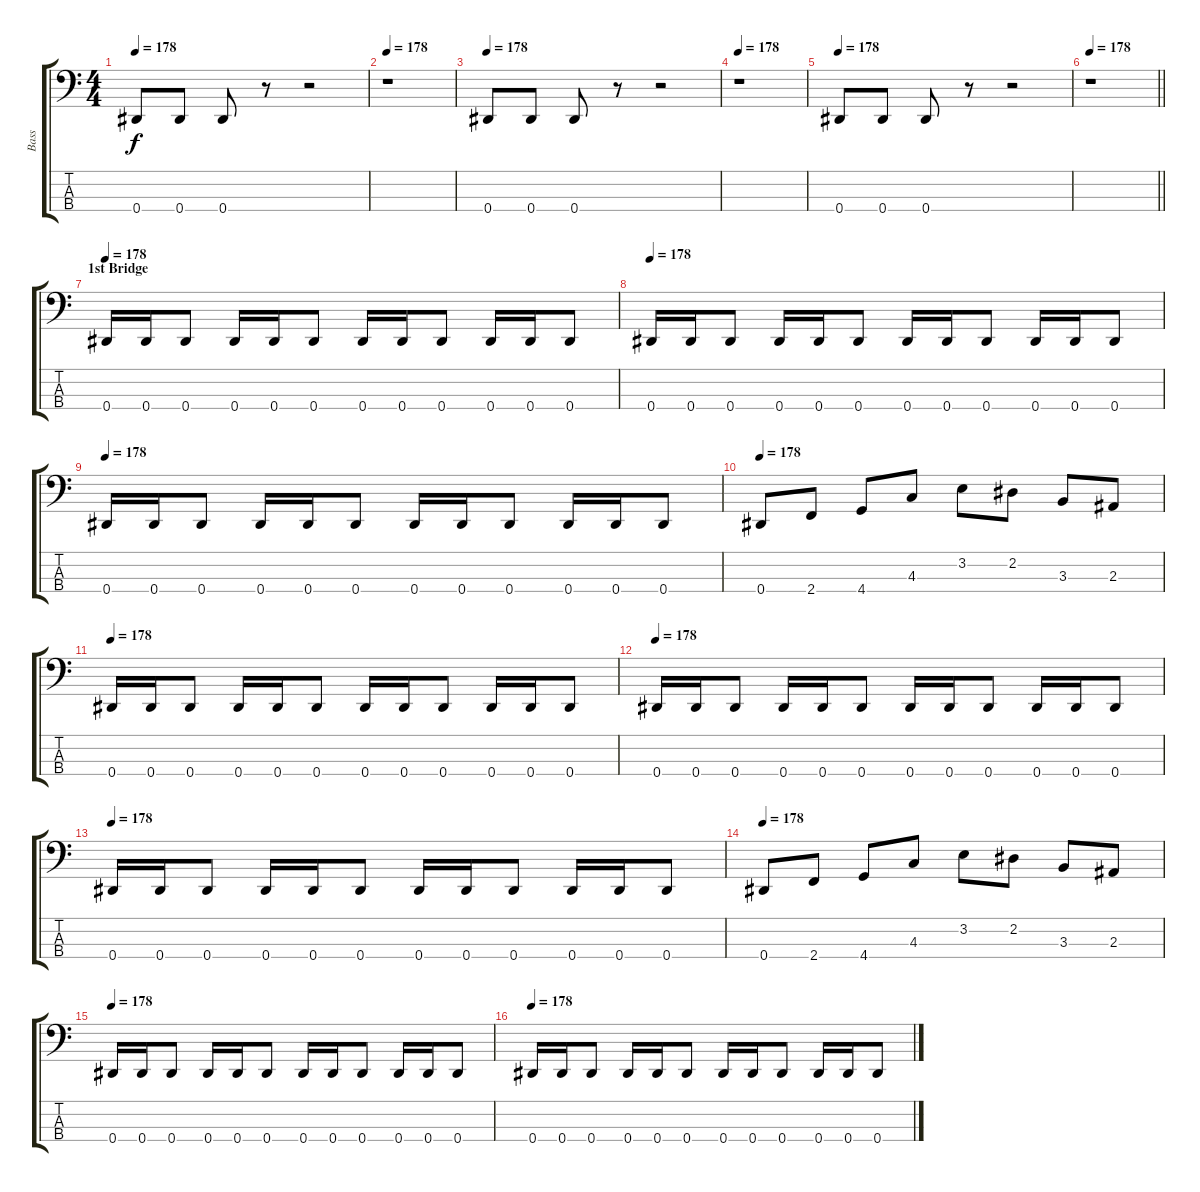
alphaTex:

\track ("Bass" "Bass") {instrument electricbasspick}
\staff {score tabs}
\tuning (Gb2 Db2 Ab1 Eb1) {hide}
\ts (4 4)
\tempo 178
\clef f4
\ks c
0.4.8{dy f} 0.4.8 0.4.8 r.8 r.2 |
\tempo 178
r.1 |
\tempo 178
0.4.8 0.4.8 0.4.8 r.8 r.2 |
\tempo 178
r.1 |
\tempo 178
0.4.8 0.4.8 0.4.8 r.8 r.2 |
\tempo 178
\barLineRight lightlight
r.1 |
\section ("" "1st Bridge")
\tempo 178
0.4.16 0.4.16 0.4.8 0.4.16 0.4.16 0.4.8 0.4.16 0.4.16 0.4.8 0.4.16 0.4.16 0.4.8 |
\tempo 178
0.4.16 0.4.16 0.4.8 0.4.16 0.4.16 0.4.8 0.4.16 0.4.16 0.4.8 0.4.16 0.4.16 0.4.8 |
\tempo 178
0.4.16 0.4.16 0.4.8 0.4.16 0.4.16 0.4.8 0.4.16 0.4.16 0.4.8 0.4.16 0.4.16 0.4.8 |
\tempo 178
0.4.8 2.4.8 4.4.8 4.3.8 3.2.8 2.2.8 3.3.8 2.3.8 |
\tempo 178
0.4.16 0.4.16 0.4.8 0.4.16 0.4.16 0.4.8 0.4.16 0.4.16 0.4.8 0.4.16 0.4.16 0.4.8 |
\tempo 178
0.4.16 0.4.16 0.4.8 0.4.16 0.4.16 0.4.8 0.4.16 0.4.16 0.4.8 0.4.16 0.4.16 0.4.8 |
\tempo 178
0.4.16 0.4.16 0.4.8 0.4.16 0.4.16 0.4.8 0.4.16 0.4.16 0.4.8 0.4.16 0.4.16 0.4.8 |
\tempo 178
0.4.8 2.4.8 4.4.8 4.3.8 3.2.8 2.2.8 3.3.8 2.3.8 |
\tempo 178
0.4.16 0.4.16 0.4.8 0.4.16 0.4.16 0.4.8 0.4.16 0.4.16 0.4.8 0.4.16 0.4.16 0.4.8 |
\tempo 178
0.4.16 0.4.16 0.4.8 0.4.16 0.4.16 0.4.8 0.4.16 0.4.16 0.4.8 0.4.16 0.4.16 0.4.8
